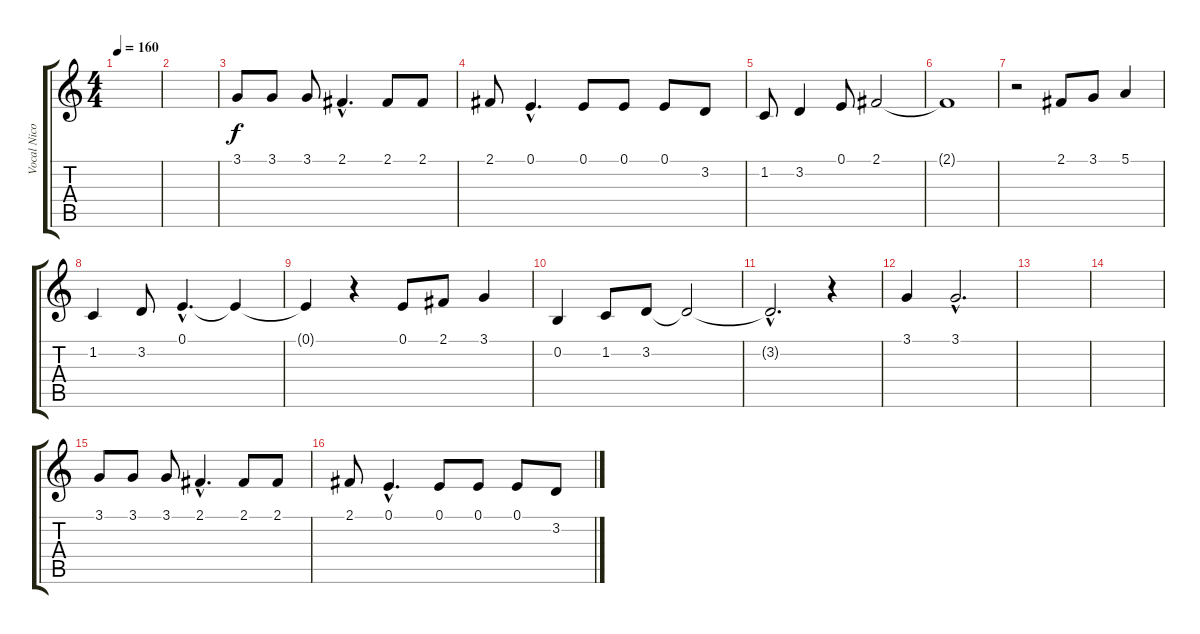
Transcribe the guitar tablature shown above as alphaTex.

\track ("Vocal Nicolas" "Vocal Nico") {instrument tuba}
\staff {score tabs}
\tuning (E4 B3 G3 D3 A2 E2) {hide}
\ts (4 4)
\tempo 160
\clef g2
\ks c
|
|
3.1.8 3.1.8 3.1.8 2.1{hac}.4{d} 2.1.8 2.1.8 |
2.1.8 0.1{hac}.4{d} 0.1.8 0.1.8 0.1.8 3.2.8 |
1.2.8 3.2.4 0.1.8 2.1.2 |
2.1{t}.1 |
r.2 2.1.8 3.1.8 5.1.4 |
1.2.4 3.2.8 0.1{hac}.4{d} 0.1{t}.4 |
0.1{t}.4 r.4 0.1.8 2.1.8 3.1.4 |
0.2.4 1.2.8 3.2.8 3.2{t}.2 |
3.2{hac t}.2{d} r.4 |
3.1.4 3.1{hac}.2{d} |
|
|
3.1.8 3.1.8 3.1.8 2.1{hac}.4{d} 2.1.8 2.1.8 |
2.1.8 0.1{hac}.4{d} 0.1.8 0.1.8 0.1.8 3.2.8
